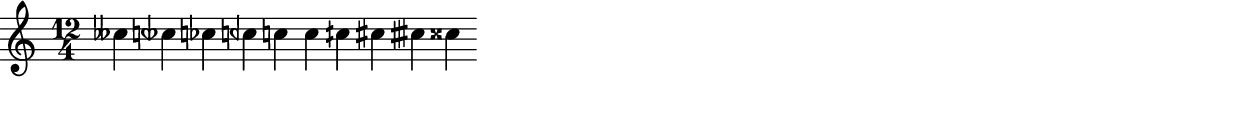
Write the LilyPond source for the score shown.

%% Generated by lilypond-book
%% Options: [exampleindent=10.16\mm,indent=0\mm,line-width=160\mm,paper-height=845.047\pt,paper-width=597.508\pt,papersize='(cons (* 597.508 pt) (* 845.047 pt))]
\include "lilypond-book-preamble.ly"


% ****************************************************************
% Start cut-&-pastable-section
% ****************************************************************

#(ly:set-option 'eps-box-padding 3.000000)



\paper {
  #(set-paper-size '(cons (* 597.508 pt) (* 845.047 pt)))
  indent = 0\mm
  line-width = 160\mm
  % offset the left padding, also add 1mm as lilypond creates cropped
  % images with a little space on the right
  line-width = #(- line-width (* mm  3.000000) (* mm 1))
}

\layout {
  
}




% ****************************************************************
% ly snippet:
% ****************************************************************
\sourcefilename "/lilypond-2.25.16/input/regression/accidental-quarter.ly"
\sourcefileline 0
\header {

  texidoc = "Quarter tone notation is supported, including
    threequarters flat."
}
\version "2.19.21"
\layout { ragged-right = ##t }

\relative {
  \time 12/4 
  ceses''4
  ceseh
  ces
  ceh
  c
  c
  cih
  cis 
  cisih
  cisis
}



% ****************************************************************
% end ly snippet
% ****************************************************************
